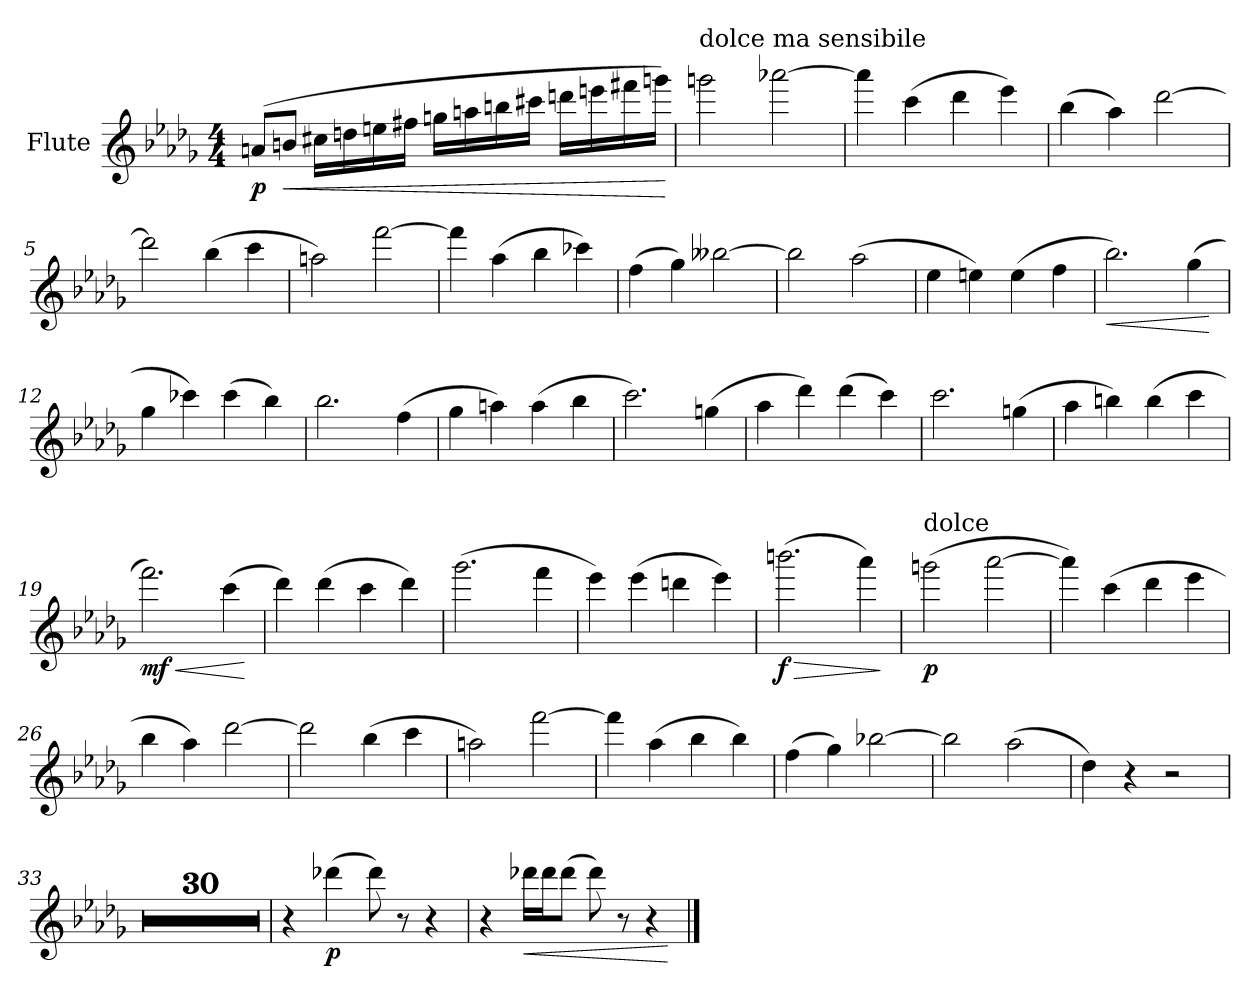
**kern	**dynam
*part1	*part1
*staff1	*staff1
*I"Flute	*
*I'Fl.	*
*clefG2	*
*k[b-e-a-d-g-]	*
*M4/4	*
*MM134	*
=1	=1
!	!LO:DY:b
(8an/L	p
!	!LO:HP:b
8bn/J	<
16cc#X\LL	.
16ddn\	.
16een\	.
16ff#X\JJ	.
16ggn\LL	.
16aan\	.
16bbn\	.
16ccc#X\JJ	.
16dddn\LL	.
16eeen\	.
16fff#X\	.
16gggn\JJ)	.
.	[
=2	=2
!LO:TX:a:t=dolce ma sensibile	!
2gggn\	.
[2aaa-X\	.
=3	=3
4aaa-\]	.
(4ccc\	.
4ddd-\	.
4eee-\)	.
=4	=4
(4bb-\	.
4aa-\)	.
[2ddd-\	.
=5	=5
2ddd-\]	.
(4bb-\	.
4ccc\	.
!!LO:LB:g=z
=6	=6
2aan\)	.
[2fff\	.
=7	=7
4fff\]	.
(4aa-\	.
4bb-\	.
4ccc-X\)	.
=8	=8
(4ff\	.
4gg-\)	.
[2bb--X\	.
=9	=9
2bb--\]	.
(2aa-\	.
=10	=10
4ee-\	.
4een\)	.
(4ee\	.
4ff\	.
=11	=11
!	!LO:HP:b
2.bb-\)	<
(4gg-\	.
.	[
=12	=12
4gg-\	.
4ccc-X\)	.
(4ccc-\	.
4bb-\)	.
=13	=13
2.bb-\	.
(4ff\	.
!!LO:LB:g=z
=14	=14
4gg-\	.
4aan\)	.
(4aa\	.
4bb-\	.
=15	=15
2.ccc\)	.
(4ggn\	.
=16	=16
4aa-\	.
4ddd-\)	.
(4ddd-\	.
4ccc\)	.
=17	=17
2.ccc\	.
(4ggn\	.
=18	=18
4aa-\	.
4bbn\)	.
(4bb\	.
4ccc\	.
=19	=19
!	!LO:HP:b
!	!LO:DY:n=1:b
2.fff\)	< mf
(4ccc\	.
.	[
=20	=20
4ddd-\)	.
(4ddd-\	.
4ccc\	.
4ddd-\)	.
=21	=21
(2.ggg-\	.
4fff\	.
!!LO:LB:g=z
=22	=22
4eee-\)	.
(4eee-\	.
4dddn\	.
4eee-\)	.
=23	=23
!	!LO:HP:b
!	!LO:DY:n=1:b
(2.bbbn\	> f
4aaa-\)	.
.	]
=24	=24
!LO:TX:a:t=dolce	!
!	!LO:DY:b
(2gggn\	p
[2aaa-\	.
=25	=25
4aaa-\])	.
(4ccc\	.
4ddd-\	.
4eee-\	.
=26	=26
4bb-\	.
4aa-\)	.
[2ddd-\	.
=27	=27
2ddd-\]	.
(4bb-\	.
4ccc\	.
=28	=28
2aan\)	.
[2fff\	.
=29	=29
4fff\]	.
(4aa-\	.
4bb-\	.
4bb-\)	.
=30	=30
(4ff\	.
4gg-\)	.
[2bb-X\	.
!!LO:LB:g=z
=31	=31
2bb-\]	.
(2aa-\	.
=32	=32
4dd-\)	.
4r	.
2r	.
=33	=33
1r	.
=34	=34
1r	.
=35	=35
1r	.
=36	=36
1r	.
=37	=37
1r	.
=38	=38
1r	.
=39	=39
1r	.
=40	=40
1r	.
=41	=41
1r	.
=42	=42
1r	.
=43	=43
1r	.
=44	=44
1r	.
=45	=45
1r	.
=46	=46
1r	.
=47	=47
1r	.
=48	=48
1r	.
=49	=49
1r	.
=50	=50
1r	.
=51	=51
1r	.
=52	=52
1r	.
=53	=53
1r	.
=54	=54
1r	.
=55	=55
1r	.
=56	=56
1r	.
=57	=57
1r	.
=58	=58
1r	.
=59	=59
1r	.
=60	=60
1r	.
=61	=61
1r	.
=62	=62
*k[]	*
1r	.
=63	=63
4r	.
!	!LO:DY:b
(4ddd-X\	p
8ddd-\)	.
8r	.
4r	.
=64	=64
4r	.
!	!LO:HP:b
16ddd-X\LL	<
16ddd-\J	.
(8ddd-\J	.
8ddd-\)	.
8r	.
4r	.
.	[
==	==
*-	*-
